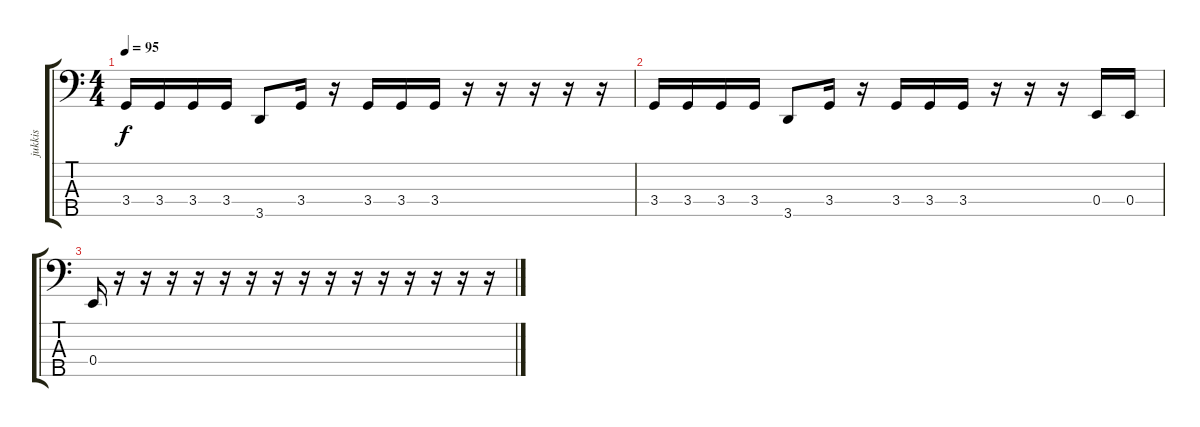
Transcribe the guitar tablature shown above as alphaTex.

\track ("jukkis" "jukkis") {instrument electricbassfinger}
\staff {score tabs}
\tuning (G2 D2 A1 E1 B0) {hide}
\ts (4 4)
\tempo 95
\clef f4
\ks c
3.4.16{dy f} 3.4.16 3.4.16 3.4.16 3.5.8 3.4.16 r.16 3.4.16 3.4.16 3.4.16 r.16 r.16 r.16 r.16 r.16 |
3.4.16 3.4.16 3.4.16 3.4.16 3.5.8 3.4.16 r.16 3.4.16 3.4.16 3.4.16 r.16 r.16 r.16 0.4.16 0.4.16 |
0.4.16 r.16 r.16 r.16 r.16 r.16 r.16 r.16 r.16 r.16 r.16 r.16 r.16 r.16 r.16 r.16
